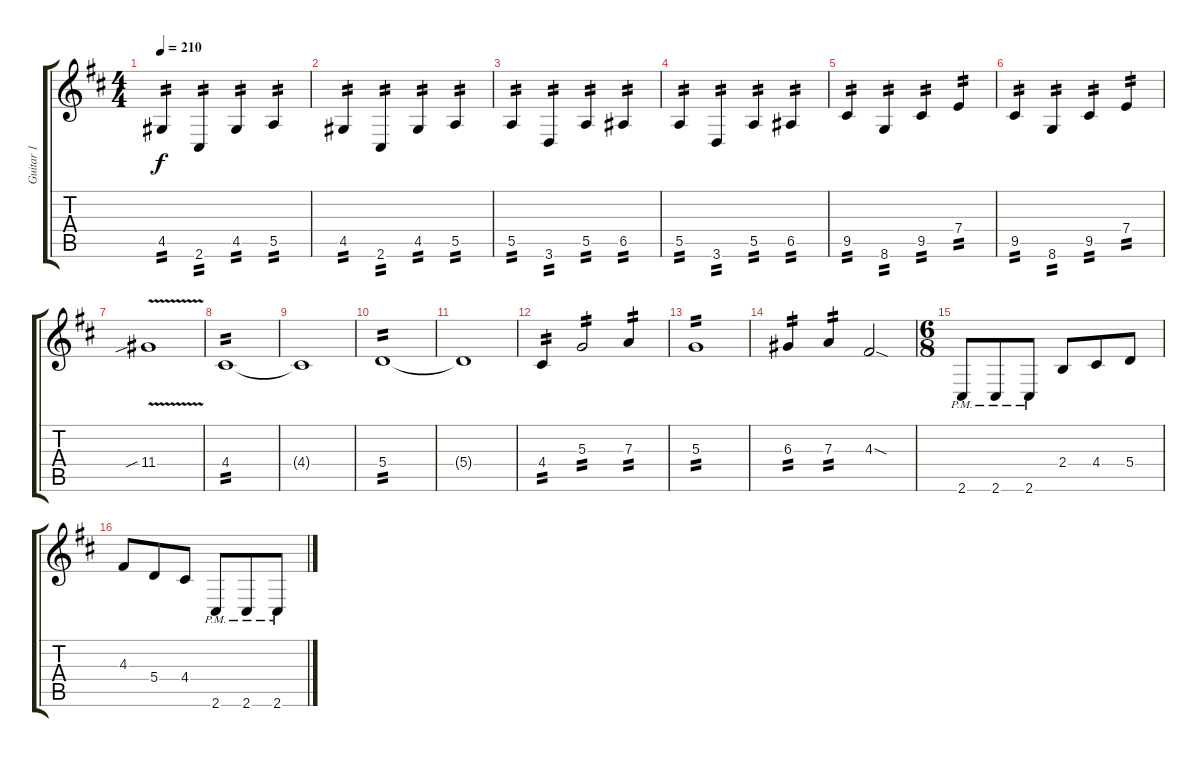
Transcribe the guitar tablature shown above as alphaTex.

\track ("Guitar 1" "Guitar 1") {instrument distortionguitar}
\staff {score tabs}
\tuning (B3 Gb3 D3 A2 E2 B1) {hide}
\ts (4 4)
\tempo 210
\clef g2
\ks bminor
4.5.4{tp 2 dy f} 2.6.4{tp 2} 4.5.4{tp 2} 5.5.4{tp 2} |
4.5.4{tp 2} 2.6.4{tp 2} 4.5.4{tp 2} 5.5.4{tp 2} |
5.5.4{tp 2} 3.6.4{tp 2} 5.5.4{tp 2} 6.5.4{tp 2} |
5.5.4{tp 2} 3.6.4{tp 2} 5.5.4{tp 2} 6.5.4{tp 2} |
9.5.4{tp 2} 8.6.4{tp 2} 9.5.4{tp 2} 7.4.4{tp 2} |
9.5.4{tp 2} 8.6.4{tp 2} 9.5.4{tp 2} 7.4.4{tp 2} |
11.4{v sib}.1 |
4.4.1{tp 2} |
4.4{t}.1 |
5.4.1{tp 2} |
5.4{t}.1 |
4.4.4{tp 2} 5.3.2{tp 2} 7.3.4{tp 2} |
5.3.1{tp 2} |
6.3.4{tp 2} 7.3.4{tp 2} 4.3{sod}.2 |
\ts (6 8)
2.6{pm}.8 2.6{pm}.8 2.6{pm}.8 2.4.8 4.4.8 5.4.8 |
4.3.8 5.4.8 4.4.8 2.6{pm}.8 2.6{pm}.8 2.6{pm}.8
